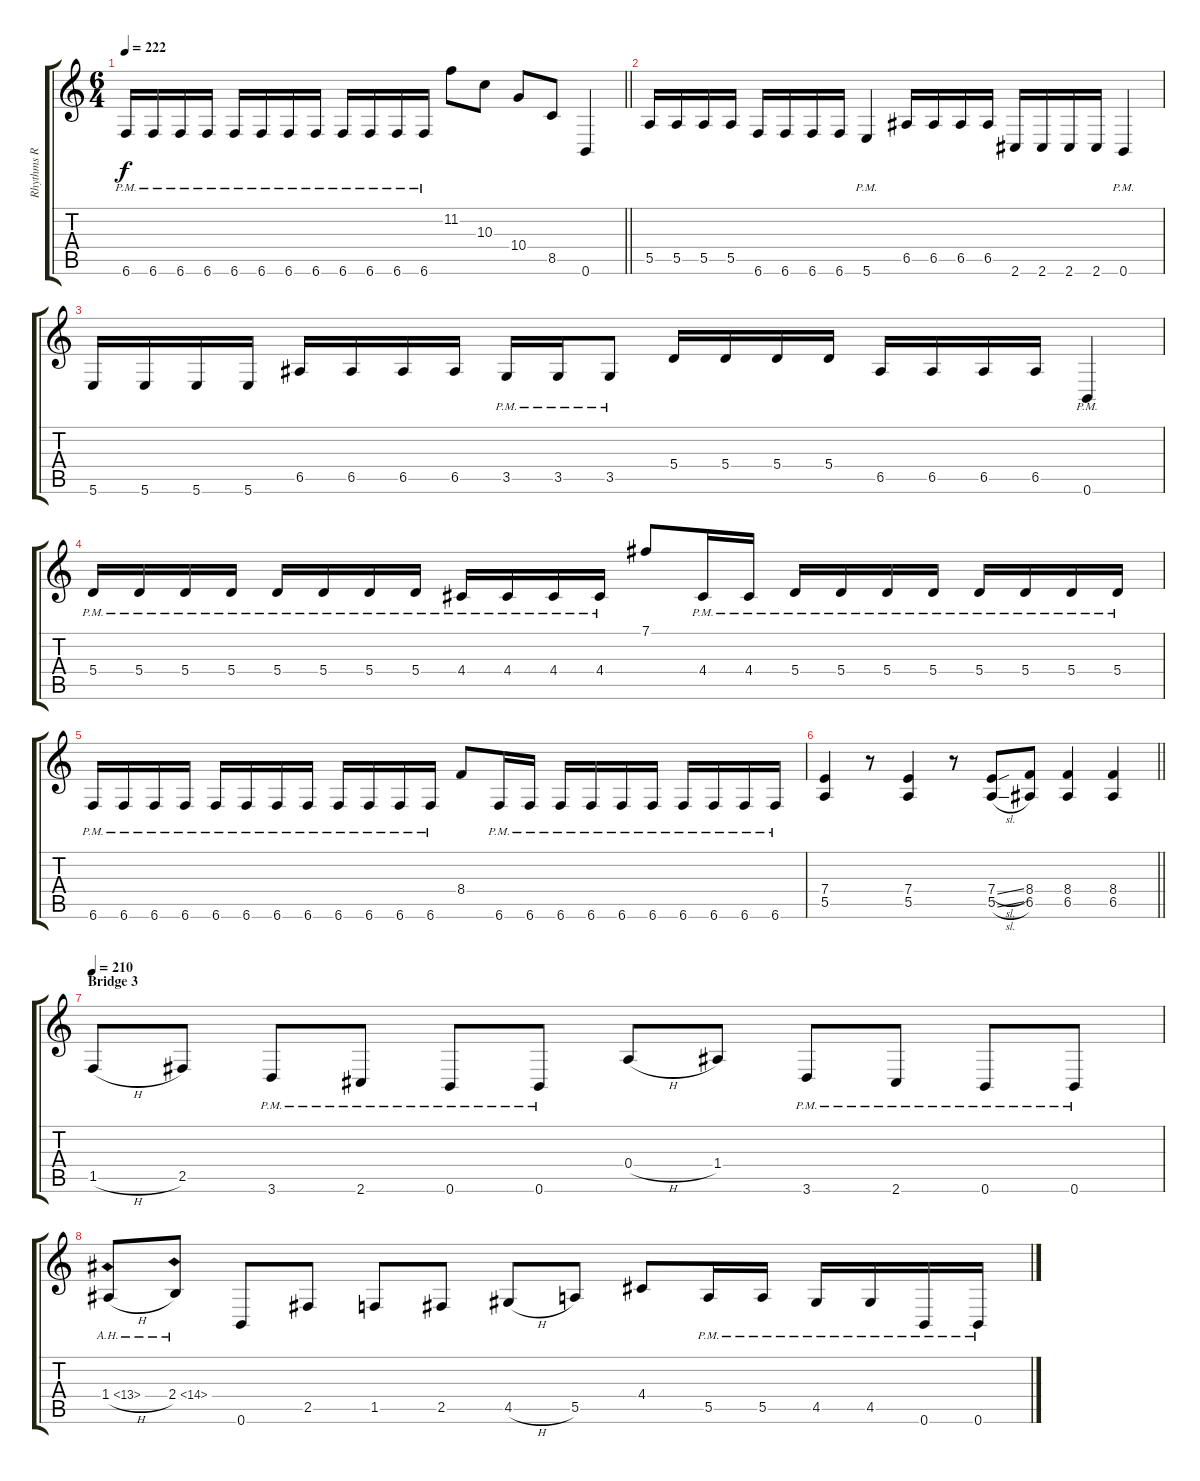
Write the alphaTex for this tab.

\track ("Rhythms R" "Rhythms R") {instrument distortionguitar}
\staff {score tabs}
\tuning (B3 Gb3 D3 A2 E2 B1) {hide}
\ts (6 4)
\tempo 222
\clef g2
\barLineRight lightlight
\ks c
6.6{pm}.16{dy f} 6.6{pm}.16 6.6{pm}.16 6.6{pm}.16 6.6{pm}.16 6.6{pm}.16 6.6{pm}.16 6.6{pm}.16 6.6{pm}.16 6.6{pm}.16 6.6{pm}.16 6.6{pm}.16 11.2.8 10.3.8 10.4.8 8.5.8 0.6.4 |
5.5.16 5.5.16 5.5.16 5.5.16 6.6.16 6.6.16 6.6.16 6.6.16 5.6{pm}.4 6.5.16 6.5.16 6.5.16 6.5.16 2.6.16 2.6.16 2.6.16 2.6.16 0.6{pm}.4 |
5.6.16 5.6.16 5.6.16 5.6.16 6.5.16 6.5.16 6.5.16 6.5.16 3.5{pm}.16 3.5{pm}.16 3.5{pm}.8 5.4.16 5.4.16 5.4.16 5.4.16 6.5.16 6.5.16 6.5.16 6.5.16 0.6{pm}.4 |
5.4{pm}.16 5.4{pm}.16 5.4{pm}.16 5.4{pm}.16 5.4{pm}.16 5.4{pm}.16 5.4{pm}.16 5.4{pm}.16 4.4{pm}.16 4.4{pm}.16 4.4{pm}.16 4.4{pm}.16 7.1.8 4.4{pm}.16 4.4{pm}.16 5.4{pm}.16 5.4{pm}.16 5.4{pm}.16 5.4{pm}.16 5.4{pm}.16 5.4{pm}.16 5.4{pm}.16 5.4{pm}.16 |
6.6{pm}.16 6.6{pm}.16 6.6{pm}.16 6.6{pm}.16 6.6{pm}.16 6.6{pm}.16 6.6{pm}.16 6.6{pm}.16 6.6{pm}.16 6.6{pm}.16 6.6{pm}.16 6.6{pm}.16 8.4.8 6.6{pm}.16 6.6{pm}.16 6.6{pm}.16 6.6{pm}.16 6.6{pm}.16 6.6{pm}.16 6.6{pm}.16 6.6{pm}.16 6.6{pm}.16 6.6{pm}.16 |
\barLineRight lightlight
(7.4 5.5).4 r.8 (7.4 5.5).4 r.8 (7.4{sl} 5.5{sl}).8 (8.4 6.5).8 (8.4 6.5).4 (8.4 6.5).4 |
\section ("" "Bridge 3")
\tempo 210
1.5{h}.8 2.5.8 3.6{pm}.8 2.6{pm}.8 0.6{pm}.8 0.6{pm}.8 0.4{h}.8 1.4.8 3.6{pm}.8 2.6{pm}.8 0.6{pm}.8 0.6{pm}.8 |
1.4{ah 12 h}.8 2.4{ah 12}.8 0.6.8 2.5.8 1.5.8 2.5.8 4.5{h}.8 5.5.8 4.4.8 5.5{pm}.16 5.5{pm}.16 4.5{pm}.16 4.5{pm}.16 0.6{pm}.16 0.6{pm}.16
